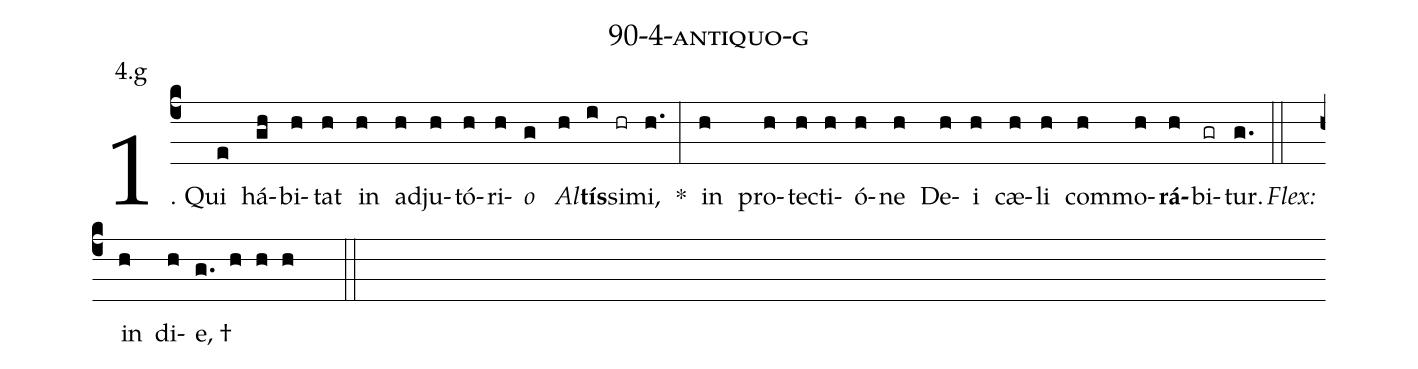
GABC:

name: 90-4-antiquo-g;
annotation: 4.g;
%%
(c4)1. Qui(e) há(gh)bi(h)tat(h) in(h) ad(h)ju(h)tó(h)ri(h)<i>o</i>(g) <i>Al</i>(h)<b>tís</b>(i)si(hr)mi,(h.) *(:) in(h) pro(h)tec(h)ti(h)ó(h)ne(h) De(h)i(h) cæ(h)li(h) com(h)mo(h)<b>rá</b>(h)bi(gr)tur.(g.) (::)
<i>Flex:</i>()  in(h) di(h)e, †(g. h h h  ::)
